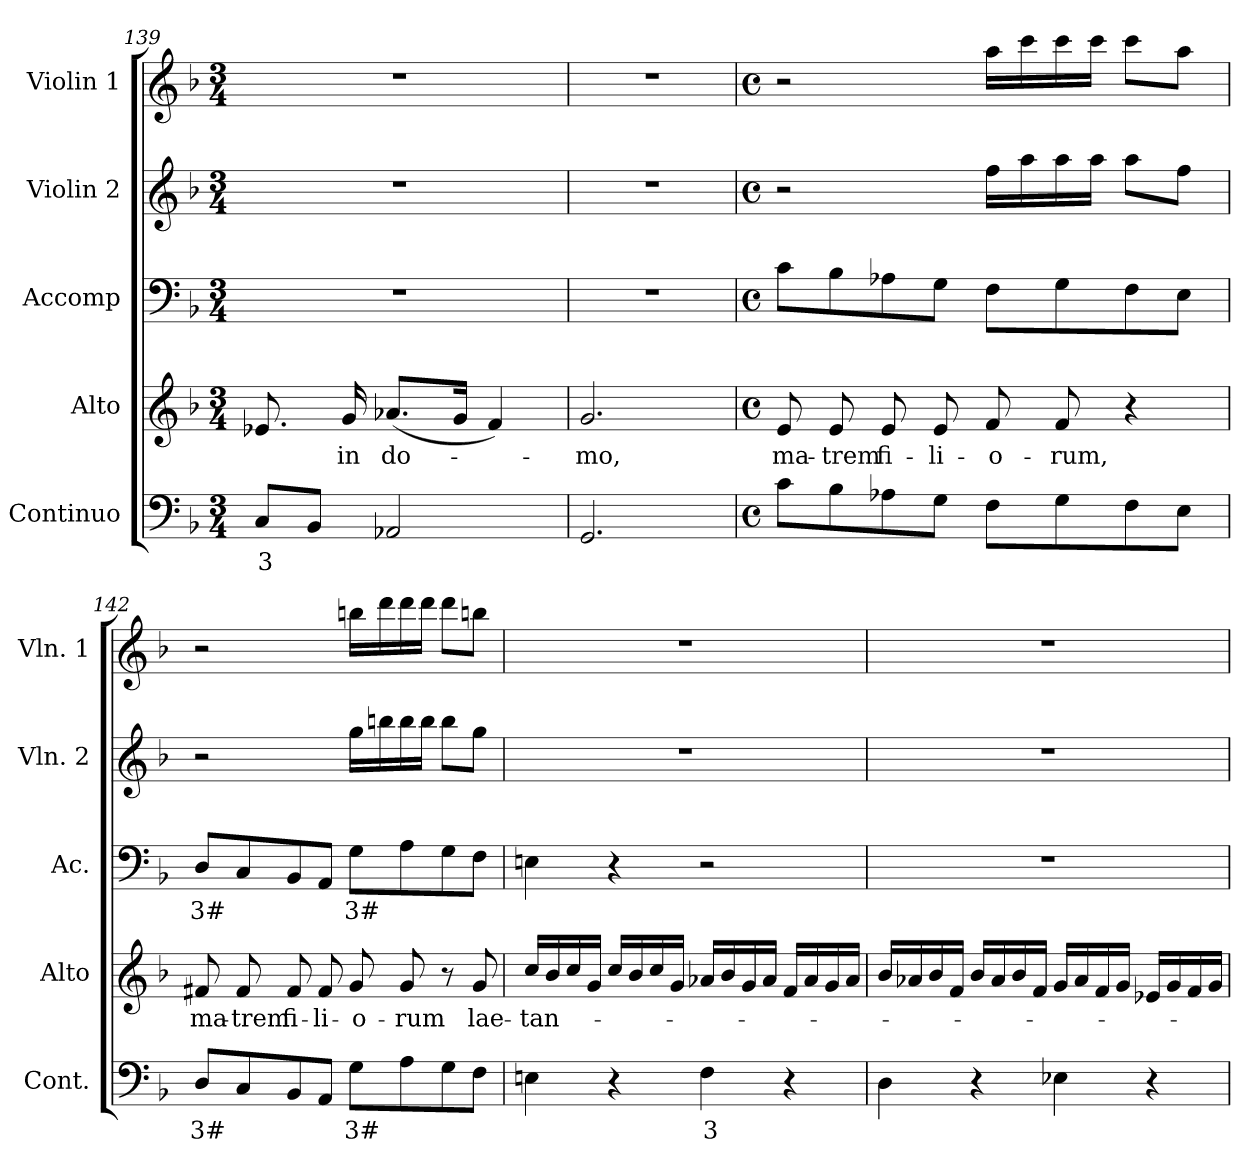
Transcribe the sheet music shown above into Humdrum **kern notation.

**kern	**text	**kern	**text	**kern	**text	**kern	**kern
*part5	*part5	*part4	*part4	*part3	*part3	*part2	*part1
*staff5	*staff5	*staff4	*staff4	*staff3	*staff3	*staff2	*staff1
*I"Continuo	*	*I"Alto	*	*I"Accomp	*	*I"Violin 2	*I"Violin 1
*I'Cont.	*	*I'Alto	*	*I'Ac.	*	*I'Vln. 2	*I'Vln. 1
*clefF4	*	*clefG2	*	*clefF4	*	*clefG2	*clefG2
*k[b-]	*	*k[b-]	*	*k[b-]	*	*k[b-]	*k[b-]
*F:	*	*F:	*	*F:	*	*F:	*F:
*M3/4	*	*M3/4	*	*M3/4	*	*M3/4	*M3/4
=139	=139	=139	=139	=139	=139	=139	=139
!	!LO:LY:b:color=#000000	!	!	!LO:N:vis=1	!	!LO:N:vis=1	!LO:N:vis=1
8Ci/L	3	8.e-i/	.	2.r	.	2.r	2.r
8BB-i/J	.	.	.	.	.	.	.
!	!	!	!LO:LY:b:color=#000000	!	!	!	!
.	.	16gi/	in	.	.	.	.
!	!	!	!LO:LY:b:color=#000000	!	!	!	!
2AA-Xi/	.	(8.a-Xi/L	do-	.	.	.	.
.	.	16gi/Jk	.	.	.	.	.
.	.	4fi/)	.	.	.	.	.
=140	=140	=140	=140	=140	=140	=140	=140
!	!	!	!LO:LY:b:color=#000000	!LO:N:vis=1	!	!LO:N:vis=1	!LO:N:vis=1
2.GGi/	.	2.gi/	-mo,	2.r	.	2.r	2.r
!!LO:PB:g=z
=141	=141	=141	=141	=141	=141	=141	=141
*M4/4	*	*M4/4	*	*M4/4	*	*M4/4	*M4/4
*met(c)	*	*met(c)	*	*met(c)	*	*met(c)	*met(c)
!	!	!	!LO:LY:b:color=#000000	!	!	!	!
8ci\L	.	8ei/	ma-	8ci\L	.	2r	2r
!	!	!	!LO:LY:b:color=#000000	!	!	!	!
8B-i\	.	8ei/	-trem	8B-i\	.	.	.
!	!	!	!LO:LY:b:color=#000000	!	!	!	!
8A-Xi\	.	8ei/	fi-	8A-Xi\	.	.	.
!	!	!	!LO:LY:b:color=#000000	!	!	!	!
8Gi\J	.	8ei/	-li-	8Gi\J	.	.	.
!	!	!	!LO:LY:b:color=#000000	!	!	!	!
8Fi\L	.	8fi/	-o-	8Fi\L	.	16ffi\LL	16aai\LL
.	.	.	.	.	.	16aai\	16ccci\
!	!	!	!LO:LY:b:color=#000000	!	!	!	!
8Gi\	.	8fi/	-rum,	8Gi\	.	16aai\	16ccci\
.	.	.	.	.	.	16aai\JJ	16ccci\JJ
8Fi\	.	4r	.	8Fi\	.	8aai\L	8ccci\L
8Ei\J	.	.	.	8Ei\J	.	8ffi\J	8aai\J
=142	=142	=142	=142	=142	=142	=142	=142
!	!LO:LY:b:color=#000000	!	!	!	!	!	!
!	!	!	!LO:LY:b:color=#000000	!	!	!	!
!	!	!	!	!	!LO:LY:b:color=#000000	!	!
8Di/L	3#	8f#Xi/	ma-	8Di/L	3#	2r	2r
!	!	!	!LO:LY:b:color=#000000	!	!	!	!
8Ci/	.	8f#i/	-trem	8Ci/	.	.	.
!	!	!	!LO:LY:b:color=#000000	!	!	!	!
8BB-i/	.	8f#i/	fi-	8BB-i/	.	.	.
!	!	!	!LO:LY:b:color=#000000	!	!	!	!
8AAi/J	.	8f#i/	-li-	8AAi/J	.	.	.
!	!LO:LY:b:color=#000000	!	!	!	!	!	!
!	!	!	!LO:LY:b:color=#000000	!	!	!	!
!	!	!	!	!	!LO:LY:b:color=#000000	!	!
8Gi\L	3#	8gi/	-o-	8Gi\L	3#	16ggi\LL	16bbni\LL
.	.	.	.	.	.	16bbni\	16dddi\
!	!	!	!LO:LY:b:color=#000000	!	!	!	!
8Ai\	.	8gi/	-rum	8Ai\	.	16bbi\	16dddi\
.	.	.	.	.	.	16bbi\JJ	16dddi\JJ
8Gi\	.	8r	.	8Gi\	.	8bbi\L	8dddi\L
!	!	!	!LO:LY:b:color=#000000	!	!	!	!
8Fi\J	.	8gi/	lae-	8Fi\J	.	8ggi\J	8bbni\J
=143	=143	=143	=143	=143	=143	=143	=143
!	!	!	!LO:LY:b:color=#000000	!	!	!	!
4Eni\	.	16cci/LL	-tan-	4Eni\	.	1r	1r
.	.	16b-i/	.	.	.	.	.
.	.	16cci/	.	.	.	.	.
.	.	16gi/JJ	.	.	.	.	.
4r	.	16cci/LL	.	4r	.	.	.
.	.	16b-i/	.	.	.	.	.
.	.	16cci/	.	.	.	.	.
.	.	16gi/JJ	.	.	.	.	.
!	!LO:LY:b:color=#000000	!	!	!	!	!	!
4Fi\	3	16a-Xi/LL	.	2r	.	.	.
.	.	16b-i/	.	.	.	.	.
.	.	16gi/	.	.	.	.	.
.	.	16a-i/JJ	.	.	.	.	.
4r	.	16fi/LL	.	.	.	.	.
.	.	16a-i/	.	.	.	.	.
.	.	16gi/	.	.	.	.	.
.	.	16a-i/JJ	.	.	.	.	.
!!LO:LB:g=z
=144	=144	=144	=144	=144	=144	=144	=144
4Di\	.	16b-i/LL	.	1r	.	1r	1r
.	.	16a-Xi/	.	.	.	.	.
.	.	16b-i/	.	.	.	.	.
.	.	16fi/JJ	.	.	.	.	.
4r	.	16b-i/LL	.	.	.	.	.
.	.	16a-i/	.	.	.	.	.
.	.	16b-i/	.	.	.	.	.
.	.	16fi/JJ	.	.	.	.	.
4E-Xi\	.	16gi/LL	.	.	.	.	.
.	.	16a-i/	.	.	.	.	.
.	.	16fi/	.	.	.	.	.
.	.	16gi/JJ	.	.	.	.	.
4r	.	16e-Xi/LL	.	.	.	.	.
.	.	16gi/	.	.	.	.	.
.	.	16fi/	.	.	.	.	.
.	.	16gi/JJ	.	.	.	.	.
=	=	=	=	=	=	=	=
*-	*-	*-	*-	*-	*-	*-	*-
